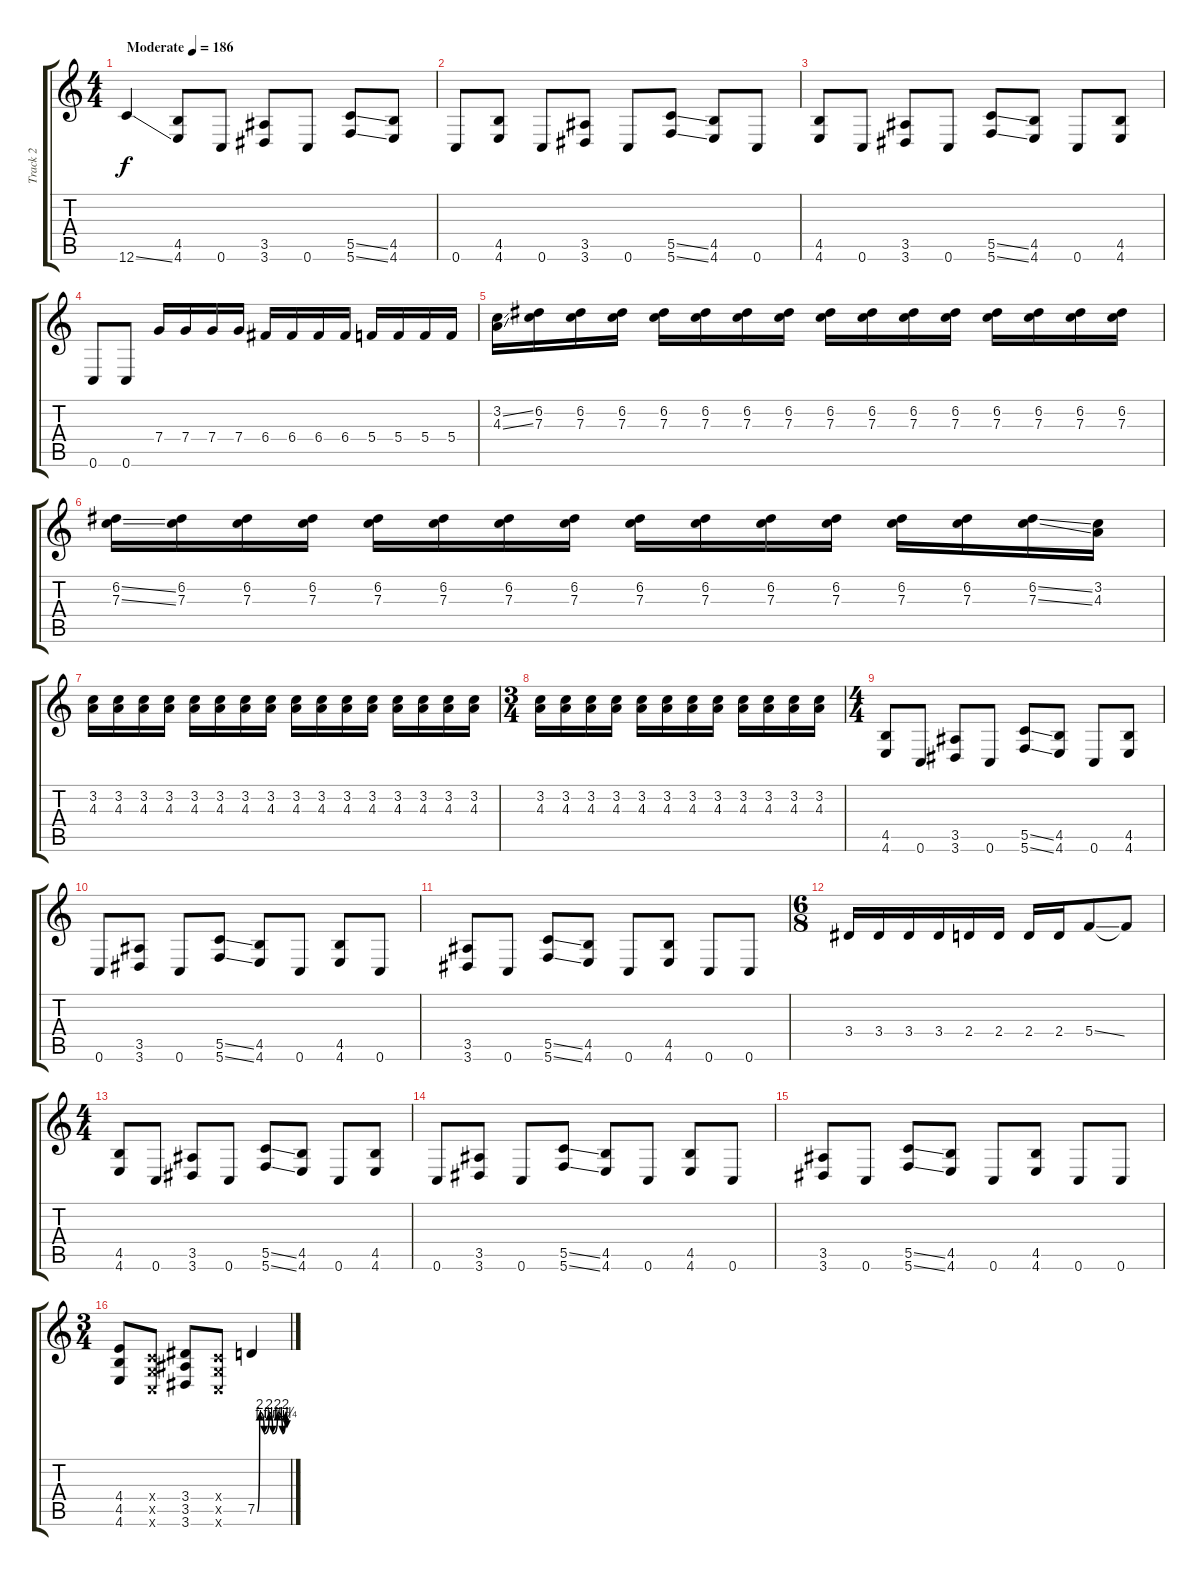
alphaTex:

\track ("Track 2" "Track 2") {instrument distortionguitar}
\staff {score tabs}
\tuning (D4 A3 F3 C3 G2 C2) {hide}
\ts (4 4)
\tempo (186 "Moderate")
\clef g2
\ks c
12.6{ss}.4{dy f instrument distortionguitar} (4.5 4.6).8 0.6.8 (3.5 3.6).8 0.6.8 (5.5{ss} 5.6{ss}).8 (4.5 4.6).8 |
0.6.8 (4.5 4.6).8 0.6.8 (3.5 3.6).8 0.6.8 (5.5{ss} 5.6{ss}).8 (4.5 4.6).8 0.6.8 |
(4.5 4.6).8 0.6.8 (3.5 3.6).8 0.6.8 (5.5{ss} 5.6{ss}).8 (4.5 4.6).8 0.6.8 (4.5 4.6).8 |
0.6.8 0.6.8 7.4.16 7.4.16 7.4.16 7.4.16 6.4.16 6.4.16 6.4.16 6.4.16 5.4.16 5.4.16 5.4.16 5.4.16 |
(3.2{ss} 4.3{ss}).16 (6.2 7.3).16 (6.2 7.3).16 (6.2 7.3).16 (6.2 7.3).16 (6.2 7.3).16 (6.2 7.3).16 (6.2 7.3).16 (6.2 7.3).16 (6.2 7.3).16 (6.2 7.3).16 (6.2 7.3).16 (6.2 7.3).16 (6.2 7.3).16 (6.2 7.3).16 (6.2 7.3).16 |
(6.2{ss} 7.3{ss}).16 (6.2 7.3).16 (6.2 7.3).16 (6.2 7.3).16 (6.2 7.3).16 (6.2 7.3).16 (6.2 7.3).16 (6.2 7.3).16 (6.2 7.3).16 (6.2 7.3).16 (6.2 7.3).16 (6.2 7.3).16 (6.2 7.3).16 (6.2 7.3).16 (6.2{ss} 7.3{ss}).16 (3.2 4.3).16 |
(3.2 4.3).16 (3.2 4.3).16 (3.2 4.3).16 (3.2 4.3).16 (3.2 4.3).16 (3.2 4.3).16 (3.2 4.3).16 (3.2 4.3).16 (3.2 4.3).16 (3.2 4.3).16 (3.2 4.3).16 (3.2 4.3).16 (3.2 4.3).16 (3.2 4.3).16 (3.2 4.3).16 (3.2 4.3).16 |
\ts (3 4)
(3.2 4.3).16 (3.2 4.3).16 (3.2 4.3).16 (3.2 4.3).16 (3.2 4.3).16 (3.2 4.3).16 (3.2 4.3).16 (3.2 4.3).16 (3.2 4.3).16 (3.2 4.3).16 (3.2 4.3).16 (3.2 4.3).16 |
\ts (4 4)
(4.5 4.6).8{instrument distortionguitar} 0.6.8 (3.5 3.6).8 0.6.8 (5.5{ss} 5.6{ss}).8 (4.5 4.6).8 0.6.8 (4.5 4.6).8 |
0.6.8 (3.5 3.6).8 0.6.8 (5.5{ss} 5.6{ss}).8 (4.5 4.6).8 0.6.8 (4.5 4.6).8 0.6.8 |
(3.5 3.6).8 0.6.8 (5.5{ss} 5.6{ss}).8 (4.5 4.6).8 0.6.8 (4.5 4.6).8 0.6.8 0.6.8 |
\ts (6 8)
3.4.16 3.4.16 3.4.16 3.4.16 2.4.16 2.4.16 2.4.16 2.4.16 5.4{ss}.8 5.4{t}.8 |
\ts (4 4)
(4.5 4.6).8{instrument distortionguitar} 0.6.8 (3.5 3.6).8 0.6.8 (5.5{ss} 5.6{ss}).8 (4.5 4.6).8 0.6.8 (4.5 4.6).8 |
0.6.8 (3.5 3.6).8 0.6.8 (5.5{ss} 5.6{ss}).8 (4.5 4.6).8 0.6.8 (4.5 4.6).8 0.6.8 |
(3.5 3.6).8 0.6.8 (5.5{ss} 5.6{ss}).8 (4.5 4.6).8 0.6.8 (4.5 4.6).8 0.6.8 0.6.8 |
\ts (3 4)
(4.4 4.5 4.6).8 (0.4{x} 0.5{x} 0.6{x}).8 (3.4 3.5 3.6).8 (0.4{x} 0.5{x} 0.6{x}).8 7.5{be (custom 0 0 5 8 14 4 24 8 31 4 41 8 51 4 57 8 60 5)}.4{instrument guitarharmonics}
